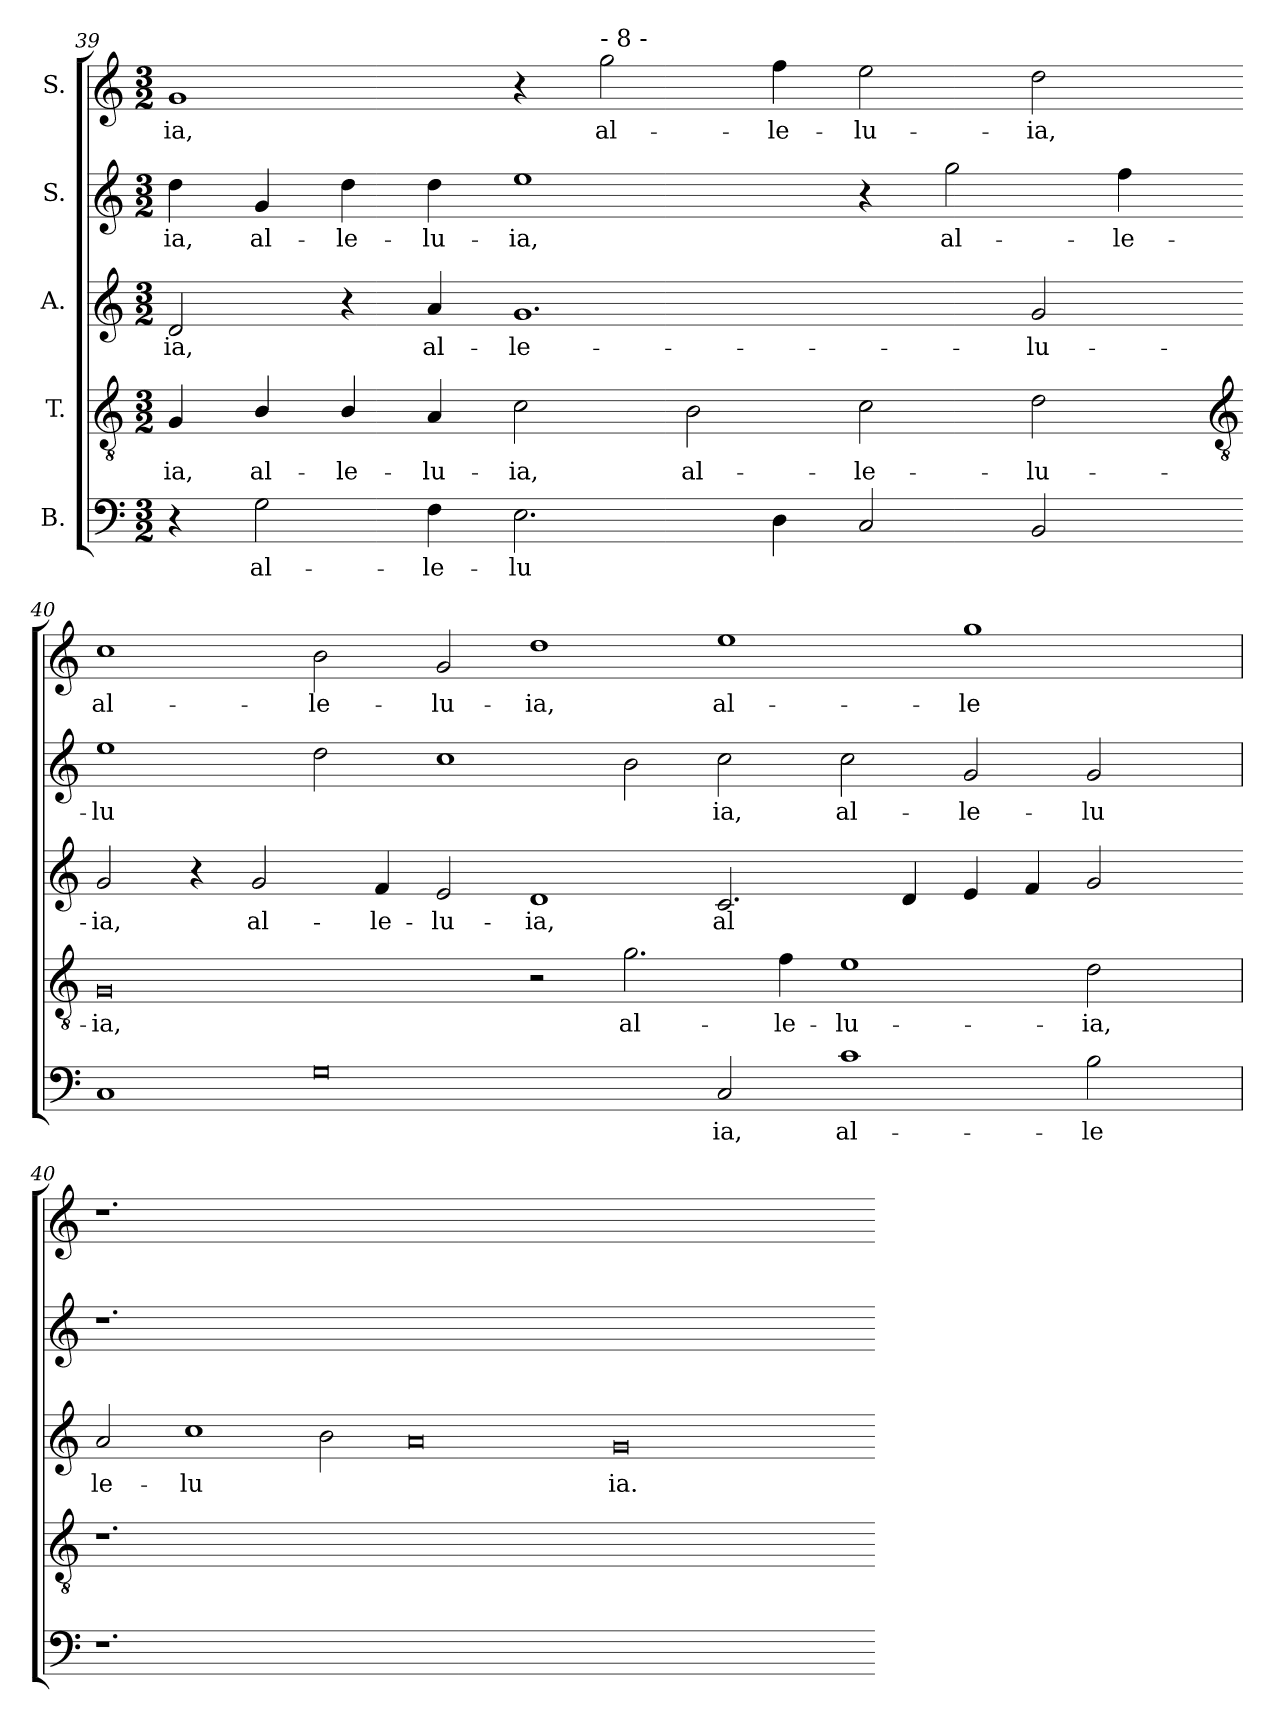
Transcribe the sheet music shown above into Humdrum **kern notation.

**kern	**text	**kern	**text	**kern	**text	**kern	**text	**kern	**text
*part5	*part5	*part4	*part4	*part3	*part3	*part2	*part2	*part1	*part1
*staff5	*staff5	*staff4	*staff4	*staff3	*staff3	*staff2	*staff2	*staff1	*staff1
*I"B.	*	*I"T.	*	*I"A.	*	*I"S.	*	*I"S.	*
!!LO:LB:g=z
*clefF4	*	*clefGv2	*	*clefG2	*	*clefG2	*	*clefG2	*
*k[]	*	*k[]	*	*k[]	*	*k[]	*	*k[]	*
*C:	*	*C:	*	*C:	*	*C:	*	*C:	*
*M3/2	*	*M3/2	*	*M3/2	*	*M3/2	*	*M3/2	*
=39	=39	=39	=39	=39	=39	=39	=39	=39	=39
!	!	!	!LO:LY:b	!	!LO:LY:b	!	!LO:LY:b	!	!LO:LY:b
4r	.	4G	-ia,	2d	-ia,	4dd	-ia,	1g	ia,
!	!LO:LY:b	!	!LO:LY:b	!	!	!	!LO:LY:b	!	!
2G	al-	4B/	al-	.	.	4g	al-	.	.
!	!	!	!LO:LY:b	!	!	!	!LO:LY:b	!	!
.	.	4B/	-le-	4r	.	4dd	-le-	.	.
!	!LO:LY:b	!	!LO:LY:b	!	!LO:LY:b	!	!LO:LY:b	!	!
4F	-le-	4A	-lu-	4a	al-	4dd	-lu-	.	.
!	!LO:LY:b	!	!LO:LY:b	!	!LO:LY:b	!	!LO:LY:b	!	!
2.E	-lu	2c	-ia,	1.g	-le-	1ee	-ia,	4r	.
!	!	!	!	!	!	!	!	!LO:TX:a:t=- 8 -	!
!	!	!	!	!	!	!	!	!	!LO:LY:b
.	.	.	.	.	.	.	.	2gg	al-
!	!	!	!LO:LY:b	!	!	!	!	!	!
.	.	2B	al-	.	.	.	.	.	.
!	!	!	!	!	!	!	!	!	!LO:LY:b
4D	.	.	.	.	.	.	.	4ff	-le-
!	!	!	!LO:LY:b	!	!	!	!	!	!LO:LY:b
2C	.	2c	-le-	.	.	4r	.	2ee	-lu-
!	!	!	!	!	!	!	!LO:LY:b	!	!
.	.	.	.	.	.	2gg	al-	.	.
!	!	!	!LO:LY:b	!	!LO:LY:b	!	!	!	!LO:LY:b
2BB	.	2d	-lu-	2g	-lu-	.	.	2dd	-ia,
!	!	!	!	!	!	!	!LO:LY:b	!	!
.	.	.	.	.	.	4ff	-le-	.	.
!!LO:LB:g=z
=40-	=40-	=40-	=40-	=40-	=40-	=40-	=40-	=40-	=40-
*	*	*clefGv2	*	*	*	*	*	*	*
!	!	!	!LO:LY:b	!	!LO:LY:b	!	!LO:LY:b	!	!LO:LY:b
1C	.	0G	-ia,	2g	-ia,	1ee	-lu	1cc	al-
.	.	.	.	4r	.	.	.	.	.
!	!	!	!	!	!LO:LY:b	!	!	!	!
.	.	.	.	2g	al-	.	.	.	.
!	!	!	!	!	!	!	!	!	!LO:LY:b
0G	.	.	.	.	.	2dd	.	2b	-le-
!	!	!	!	!	!LO:LY:b	!	!	!	!
.	.	.	.	4f	-le-	.	.	.	.
!	!	!	!	!	!LO:LY:b	!	!	!	!LO:LY:b
.	.	.	.	2e	-lu-	1cc	.	2g	-lu-
!	!	!	!	!	!LO:LY:b	!	!	!	!LO:LY:b
.	.	2r	.	1d	-ia,	.	.	1dd	-ia,
!	!	!	!LO:LY:b	!	!	!	!	!	!
.	.	2.g	al-	.	.	2b	.	.	.
!	!LO:LY:b	!	!	!	!LO:LY:b	!	!LO:LY:b	!	!LO:LY:b
2C	ia,	.	.	2.c	al	2cc	ia,	1ee	al-
!	!	!	!LO:LY:b	!	!	!	!	!	!
.	.	4f	-le-	.	.	.	.	.	.
!	!LO:LY:b	!	!LO:LY:b	!	!	!	!LO:LY:b	!	!
1c	al-	1e	-lu-	.	.	2cc	al-	.	.
.	.	.	.	4d	.	.	.	.	.
!	!	!	!	!	!	!	!LO:LY:b	!	!LO:LY:b
.	.	.	.	4e	.	2g	-le-	1gg	-le-
.	.	.	.	4f	.	.	.	.	.
!	!LO:LY:b	!	!LO:LY:b	!	!	!	!LO:LY:b	!	!
2B	-le-	2d	-ia,	2g	.	2g	-lu-	.	.
4ryy	.	4ryy	.	4ryy	.	4ryy	.	4ryy	.
!!LO:LB:g=z
=40A	=40A	=40A	=40A	=40A-	=40A	=40A	=40A	=40A	=40A
!	!	!	!	!	!LO:LY:b	!	!	!	!
1.r	.	1.r	.	2a	le-	1.r	.	1.r	.
!	!	!	!	!	!LO:LY:b	!	!	!	!
.	.	.	.	1cc	-lu	.	.	.	.
00ryy	.	00ryy	.	2b	.	00ryy	.	00ryy	.
.	.	.	.	0a	.	.	.	.	.
!	!	!	!	!	!LO:LY:b	!	!	!	!
.	.	.	.	0g	ia.	.	.	.	.
2ryy	.	2ryy	.	.	.	2ryy	.	2ryy	.
=-	=-	=-	=-	=-	=-	=-	=-	=-	=-
*-	*-	*-	*-	*-	*-	*-	*-	*-	*-
